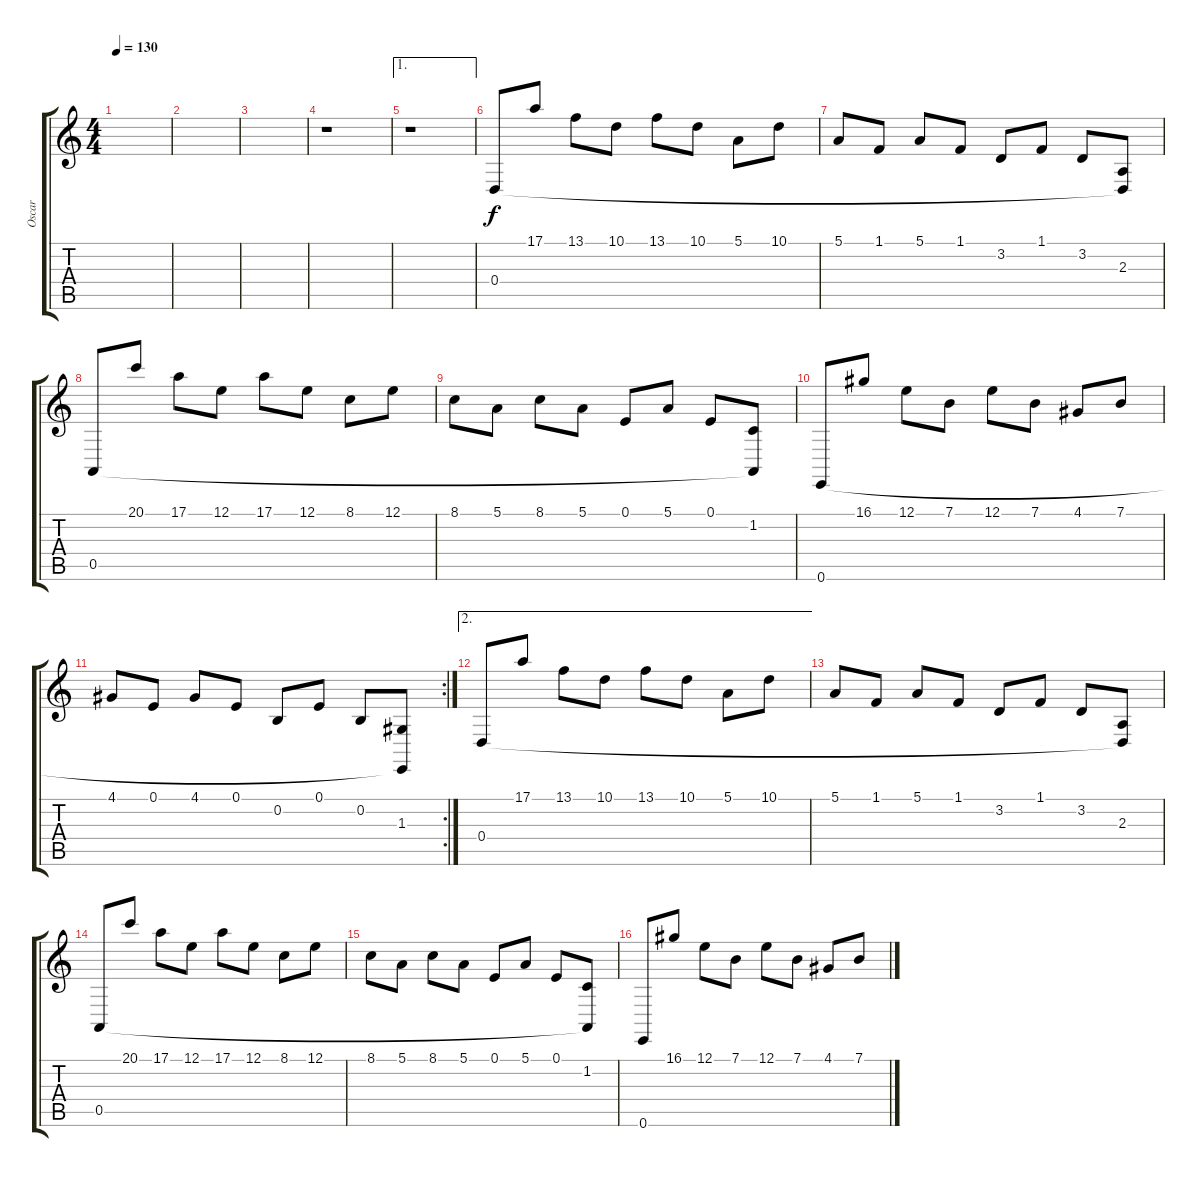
\track ("Oscar" "Oscar") {instrument churchorgan}
\staff {score tabs}
\tuning (E4 B3 G3 D3 A2 E2) {hide}
\ts (4 4)
\tempo 130
\clef g2
\ks c
|
|
|
r.1 |
\ae 1
r.1 |
0.4.8 17.1.8 13.1.8 10.1.8 13.1.8 10.1.8 5.1.8 10.1.8 |
5.1.8 1.1.8 5.1.8 1.1.8 3.2.8 1.1.8 3.2.8 (2.3 0.4{t}).8 |
0.5.8 20.1.8 17.1.8 12.1.8 17.1.8 12.1.8 8.1.8 12.1.8 |
8.1.8 5.1.8 8.1.8 5.1.8 0.1.8 5.1.8 0.1.8 (1.2 0.5{t}).8 |
0.6.8 16.1.8 12.1.8 7.1.8 12.1.8 7.1.8 4.1.8 7.1.8 |
\rc 2
4.1.8 0.1.8 4.1.8 0.1.8 0.2.8 0.1.8 0.2.8 (1.3 0.6{t}).8 |
\ae 2
0.4.8 17.1.8 13.1.8 10.1.8 13.1.8 10.1.8 5.1.8 10.1.8 |
5.1.8 1.1.8 5.1.8 1.1.8 3.2.8 1.1.8 3.2.8 (2.3 0.4{t}).8 |
0.5.8 20.1.8 17.1.8 12.1.8 17.1.8 12.1.8 8.1.8 12.1.8 |
8.1.8 5.1.8 8.1.8 5.1.8 0.1.8 5.1.8 0.1.8 (1.2 0.5{t}).8 |
0.6.8 16.1.8 12.1.8 7.1.8 12.1.8 7.1.8 4.1.8 7.1.8
